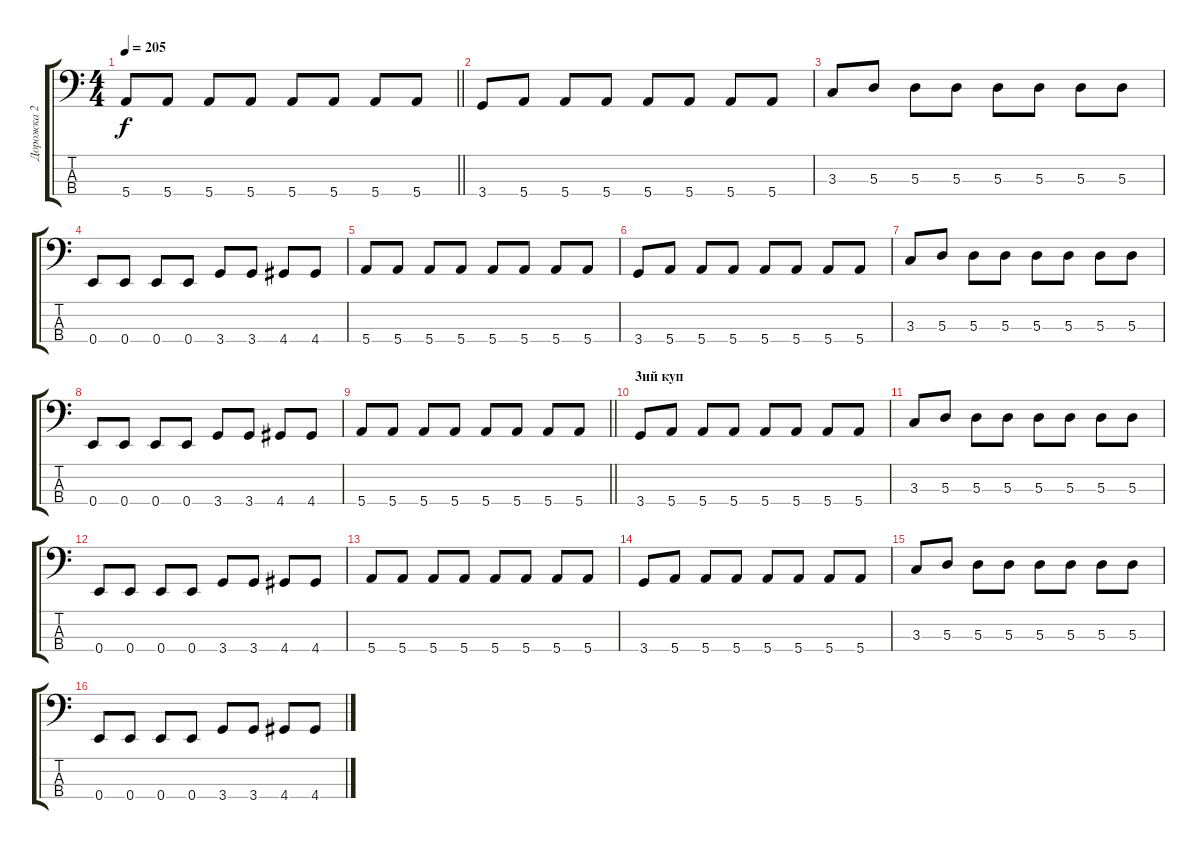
\track ("Дорожка 2" "Дорожка 2") {instrument electricbasspick}
\staff {score tabs}
\tuning (G2 D2 A1 E1) {hide}
\ts (4 4)
\tempo 205
\clef f4
\barLineRight lightlight
\ks c
5.4.8{dy f} 5.4.8 5.4.8 5.4.8 5.4.8 5.4.8 5.4.8 5.4.8 |
3.4.8 5.4.8 5.4.8 5.4.8 5.4.8 5.4.8 5.4.8 5.4.8 |
3.3.8 5.3.8 5.3.8 5.3.8 5.3.8 5.3.8 5.3.8 5.3.8 |
0.4.8 0.4.8 0.4.8 0.4.8 3.4.8 3.4.8 4.4.8 4.4.8 |
5.4.8 5.4.8 5.4.8 5.4.8 5.4.8 5.4.8 5.4.8 5.4.8 |
3.4.8 5.4.8 5.4.8 5.4.8 5.4.8 5.4.8 5.4.8 5.4.8 |
3.3.8 5.3.8 5.3.8 5.3.8 5.3.8 5.3.8 5.3.8 5.3.8 |
0.4.8 0.4.8 0.4.8 0.4.8 3.4.8 3.4.8 4.4.8 4.4.8 |
\barLineRight lightlight
5.4.8 5.4.8 5.4.8 5.4.8 5.4.8 5.4.8 5.4.8 5.4.8 |
\section ("" "3ий куп")
3.4.8 5.4.8 5.4.8 5.4.8 5.4.8 5.4.8 5.4.8 5.4.8 |
3.3.8 5.3.8 5.3.8 5.3.8 5.3.8 5.3.8 5.3.8 5.3.8 |
0.4.8 0.4.8 0.4.8 0.4.8 3.4.8 3.4.8 4.4.8 4.4.8 |
5.4.8 5.4.8 5.4.8 5.4.8 5.4.8 5.4.8 5.4.8 5.4.8 |
3.4.8 5.4.8 5.4.8 5.4.8 5.4.8 5.4.8 5.4.8 5.4.8 |
3.3.8 5.3.8 5.3.8 5.3.8 5.3.8 5.3.8 5.3.8 5.3.8 |
0.4.8 0.4.8 0.4.8 0.4.8 3.4.8 3.4.8 4.4.8 4.4.8
